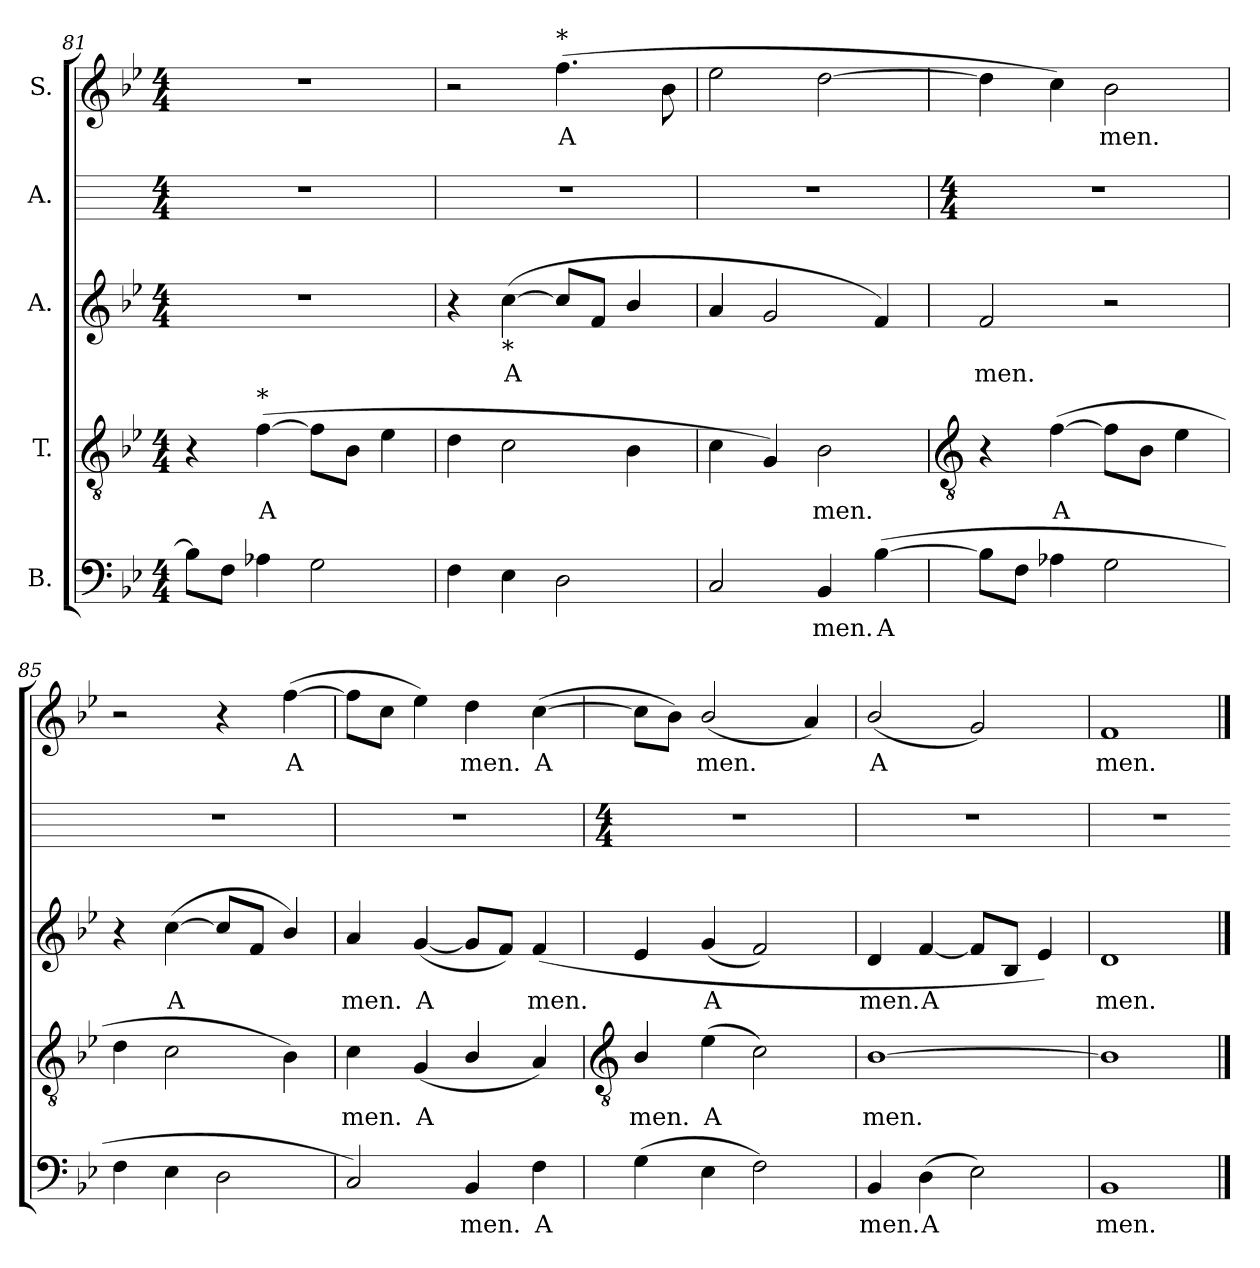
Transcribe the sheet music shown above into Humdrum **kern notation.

**kern	**text	**kern	**text	**kern	**text	**kern	**kern	**text
*part5	*part5	*part4	*part4	*part3	*part3	*part2	*part1	*part1
*staff5	*staff5	*staff4	*staff4	*staff3	*staff3	*staff2	*staff1	*staff1
*I"B.	*	*I"T.	*	*I"A.	*	*I"A.	*I"S.	*
*clefF4	*	*clefGv2	*	*clefG2	*	*	*clefG2	*
*k[b-e-]	*	*k[b-e-]	*	*k[b-e-]	*	*	*k[b-e-]	*
*B-:	*	*B-:	*	*B-:	*	*	*B-:	*
*M4/4	*	*M4/4	*	*M4/4	*	*M4/4	*M4/4	*
=81	=81	=81	=81	=81	=81	=81	=81	=81
8B-L]	.	4r	.	1r	.	1r	1r	.
8FJ	.	.	.	.	.	.	.	.
!	!	!LO:TX:a:t=*	!	!	!	!	!	!
!	!	!	!LO:LY:b	!	!	!	!	!
4A-X	.	(>[4f	A	.	.	.	.	.
2G	.	8fL]	.	.	.	.	.	.
.	.	8B-J	.	.	.	.	.	.
.	.	4e-	.	.	.	.	.	.
=82	=82	=82	=82	=82	=82	=82	=82	=82
4F	.	4d	.	4r	.	1r	2r	.
!	!	!	!	!LO:TX:b:t=*	!	!	!	!
!	!	!	!	!	!LO:LY:b	!	!	!
4E-	.	2c	.	(>[4cc	A	.	.	.
!	!	!	!	!	!	!	!LO:TX:a:t=*	!
!	!	!	!	!	!	!	!	!LO:LY:b
2D	.	.	.	8ccL]	.	.	(>4.ff	A
.	.	.	.	8fJ	.	.	.	.
.	.	4B-	.	4b-/	.	.	.	.
.	.	.	.	.	.	.	8b-	.
=83	=83	=83	=83	=83	=83	=83	=83	=83
2C	.	4c	.	4a	.	1r	2ee-	.
.	.	4G)	.	2g	.	.	.	.
!	!LO:LY:b	!	!LO:LY:b	!	!	!	!	!
4BB-	men.	2B-	men.	.	.	.	[2dd	.
!	!LO:LY:b	!	!	!	!	!	!	!
(>[4B-	A	.	.	4f)	.	.	.	.
!!LO:LB:g=z
=84	=84	=84	=84	=84	=84	=84	=84	=84
*	*	*clefGv2	*	*	*	*	*	*
*	*	*	*	*	*	*M4/4	*	*
!	!	!	!	!	!LO:LY:b	!	!	!
8B-L]	.	4r	.	2f	men.	1r	4dd]	.
8FJ	.	.	.	.	.	.	.	.
!	!	!	!LO:LY:b	!	!	!	!	!
4A-X	.	(>[4f	A	.	.	.	4cc)	.
!	!	!	!	!	!	!	!	!LO:LY:b
2G	.	8fL]	.	2r	.	.	2b-	men.
.	.	8B-J	.	.	.	.	.	.
.	.	4e-	.	.	.	.	.	.
=85	=85	=85	=85	=85	=85	=85	=85	=85
4F	.	4d	.	4r	.	1r	2r	.
!	!	!	!	!	!LO:LY:b	!	!	!
4E-	.	2c	.	(<[4cc	A	.	.	.
2D	.	.	.	8ccL]	.	.	4r	.
.	.	.	.	8fJ	.	.	.	.
!	!	!	!	!	!	!	!	!LO:LY:b
.	.	4B-)	.	4b-/)	.	.	(>[4ff	A
=86	=86	=86	=86	=86	=86	=86	=86	=86
!	!	!	!LO:LY:b	!	!LO:LY:b	!	!	!
2C)	.	4c	men.	4a	men.	1r	8ffL]	.
.	.	.	.	.	.	.	8ccJ	.
!	!	!	!LO:LY:b	!	!LO:LY:b	!	!	!
.	.	(<4G	A	(<[4g	A	.	4ee-)	.
!	!LO:LY:b	!	!	!	!	!	!	!LO:LY:b
4BB-	men.	4B-/	.	8gL]	.	.	4dd	men.
.	.	.	.	8fJ)	.	.	.	.
!	!LO:LY:b	!	!	!	!LO:LY:b	!	!	!LO:LY:b
4F	A	4A/)	.	(<4f	men.	.	(>[4cc	A
!!LO:LB:g=z
=87	=87	=87	=87	=87	=87	=87	=87	=87
*	*	*clefGv2	*	*	*	*	*	*
*	*	*	*	*	*	*M4/4	*	*
!	!	!	!LO:LY:b	!	!	!	!	!
(>4G	.	4B-/	men.	4e-	.	1r	8ccL]	.
.	.	.	.	.	.	.	8b-J)	.
!	!	!	!LO:LY:b	!	!LO:LY:b	!	!	!LO:LY:b
4E-	.	(>4e-	A	(<4g	A	.	(<2b-/	men.
2F)	.	2c)	.	2f)	.	.	.	.
.	.	.	.	.	.	.	4a/)	.
=88	=88	=88	=88	=88	=88	=88	=88	=88
!	!LO:LY:b	!	!LO:LY:b	!	!LO:LY:b	!	!	!LO:LY:b
4BB-	men.	[1B-	men.	4d	men.	1r	(<2b-/	A
!	!LO:LY:b	!	!	!	!LO:LY:b	!	!	!
(>4D	A	.	.	[4f	A	.	.	.
2E-)	.	.	.	8fL]	.	.	2g)	.
.	.	.	.	8B-J	.	.	.	.
.	.	.	.	4e-)	.	.	.	.
=89	=89	=89	=89	=89	=89	=89	=89	=89
!	!LO:LY:b	!	!	!	!LO:LY:b	!	!	!LO:LY:b
1BB-	men.	1B-]	.	1d	men.	1r	1f	men.
==	==	==	==	==	==	=	==	==
*-	*-	*-	*-	*-	*-	*-	*-	*-
